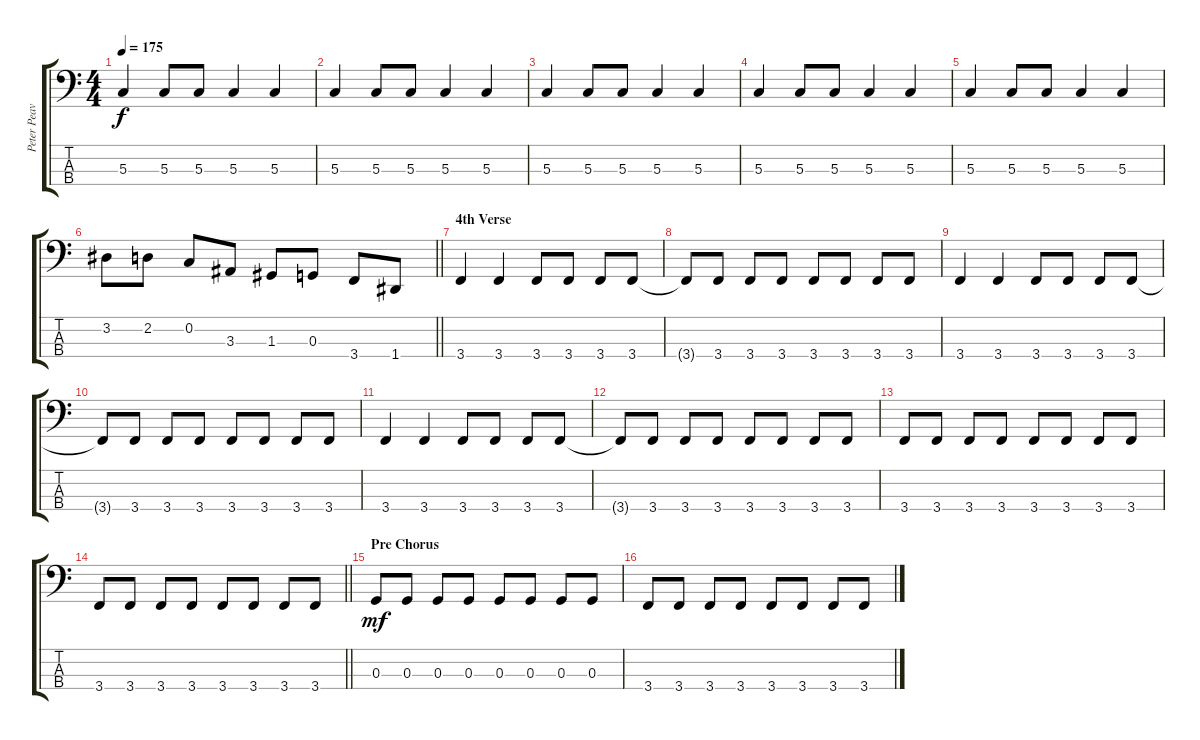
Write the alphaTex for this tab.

\track ("Peter Peavy Wagner" "Peter Peav") {instrument electricbasspick}
\staff {score tabs}
\tuning (F2 C2 G1 D1) {hide}
\ts (4 4)
\tempo 175
\clef f4
\ks c
5.3.4{dy f} 5.3.8 5.3.8 5.3.4 5.3.4 |
5.3.4 5.3.8 5.3.8 5.3.4 5.3.4 |
5.3.4 5.3.8 5.3.8 5.3.4 5.3.4 |
5.3.4 5.3.8 5.3.8 5.3.4 5.3.4 |
5.3.4 5.3.8 5.3.8 5.3.4 5.3.4 |
\barLineRight lightlight
3.2.8 2.2.8 0.2.8 3.3.8 1.3.8 0.3.8 3.4.8 1.4.8 |
\section ("" "4th Verse")
3.4.4 3.4.4 3.4.8 3.4.8 3.4.8 3.4.8 |
3.4{t}.8 3.4.8 3.4.8 3.4.8 3.4.8 3.4.8 3.4.8 3.4.8 |
3.4.4 3.4.4 3.4.8 3.4.8 3.4.8 3.4.8 |
3.4{t}.8 3.4.8 3.4.8 3.4.8 3.4.8 3.4.8 3.4.8 3.4.8 |
3.4.4 3.4.4 3.4.8 3.4.8 3.4.8 3.4.8 |
3.4{t}.8 3.4.8 3.4.8 3.4.8 3.4.8 3.4.8 3.4.8 3.4.8 |
3.4.8 3.4.8 3.4.8 3.4.8 3.4.8 3.4.8 3.4.8 3.4.8 |
\barLineRight lightlight
3.4.8 3.4.8 3.4.8 3.4.8 3.4.8 3.4.8 3.4.8 3.4.8 |
\section ("" "Pre Chorus")
0.3.8{dy mf} 0.3.8 0.3.8 0.3.8 0.3.8 0.3.8 0.3.8 0.3.8 |
3.4.8 3.4.8 3.4.8 3.4.8 3.4.8 3.4.8 3.4.8 3.4.8
